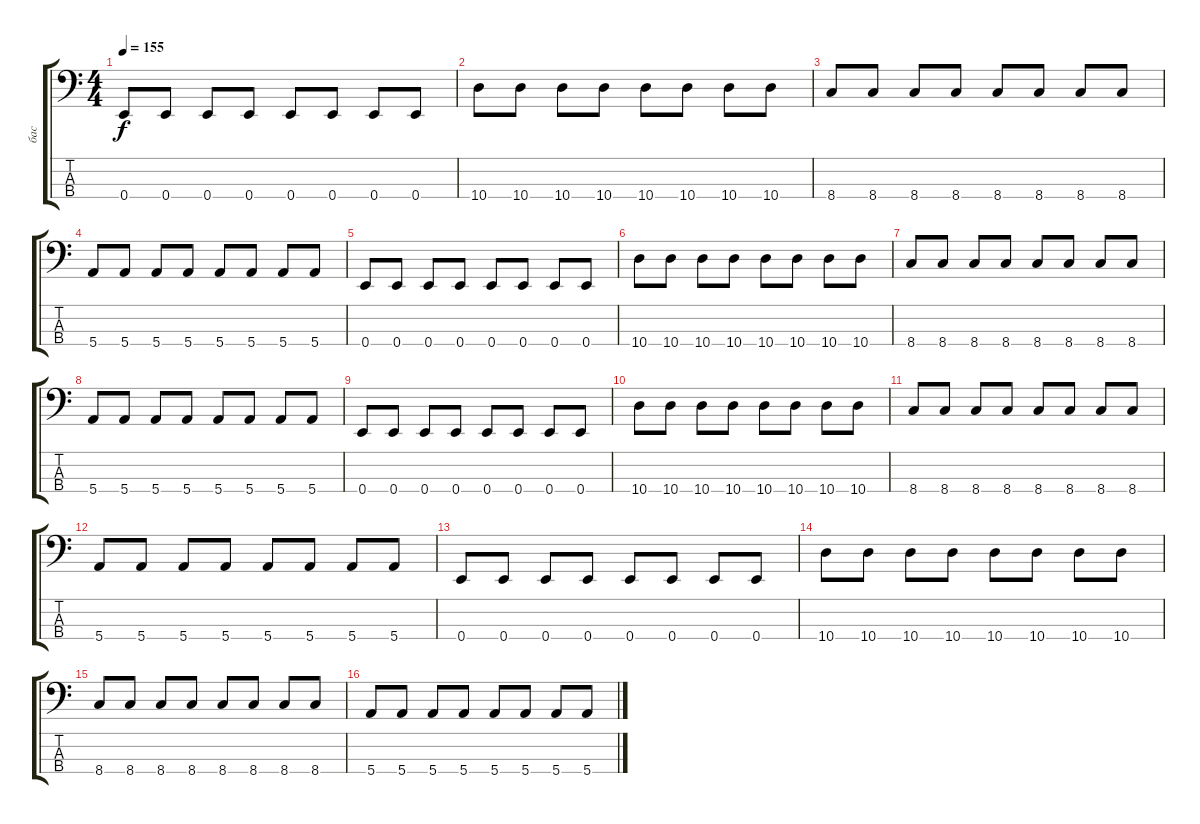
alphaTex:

\track ("бас" "бас") {instrument electricbassfinger}
\staff {score tabs}
\tuning (G2 D2 A1 E1) {hide}
\ts (4 4)
\tempo 155
\clef f4
\ks c
0.4.8{dy f} 0.4.8 0.4.8 0.4.8 0.4.8 0.4.8 0.4.8 0.4.8 |
10.4.8 10.4.8 10.4.8 10.4.8 10.4.8 10.4.8 10.4.8 10.4.8 |
8.4.8 8.4.8 8.4.8 8.4.8 8.4.8 8.4.8 8.4.8 8.4.8 |
5.4.8 5.4.8 5.4.8 5.4.8 5.4.8 5.4.8 5.4.8 5.4.8 |
0.4.8 0.4.8 0.4.8 0.4.8 0.4.8 0.4.8 0.4.8 0.4.8 |
10.4.8 10.4.8 10.4.8 10.4.8 10.4.8 10.4.8 10.4.8 10.4.8 |
8.4.8 8.4.8 8.4.8 8.4.8 8.4.8 8.4.8 8.4.8 8.4.8 |
5.4.8 5.4.8 5.4.8 5.4.8 5.4.8 5.4.8 5.4.8 5.4.8 |
0.4.8 0.4.8 0.4.8 0.4.8 0.4.8 0.4.8 0.4.8 0.4.8 |
10.4.8 10.4.8 10.4.8 10.4.8 10.4.8 10.4.8 10.4.8 10.4.8 |
8.4.8 8.4.8 8.4.8 8.4.8 8.4.8 8.4.8 8.4.8 8.4.8 |
5.4.8 5.4.8 5.4.8 5.4.8 5.4.8 5.4.8 5.4.8 5.4.8 |
0.4.8 0.4.8 0.4.8 0.4.8 0.4.8 0.4.8 0.4.8 0.4.8 |
10.4.8 10.4.8 10.4.8 10.4.8 10.4.8 10.4.8 10.4.8 10.4.8 |
8.4.8 8.4.8 8.4.8 8.4.8 8.4.8 8.4.8 8.4.8 8.4.8 |
5.4.8 5.4.8 5.4.8 5.4.8 5.4.8 5.4.8 5.4.8 5.4.8
